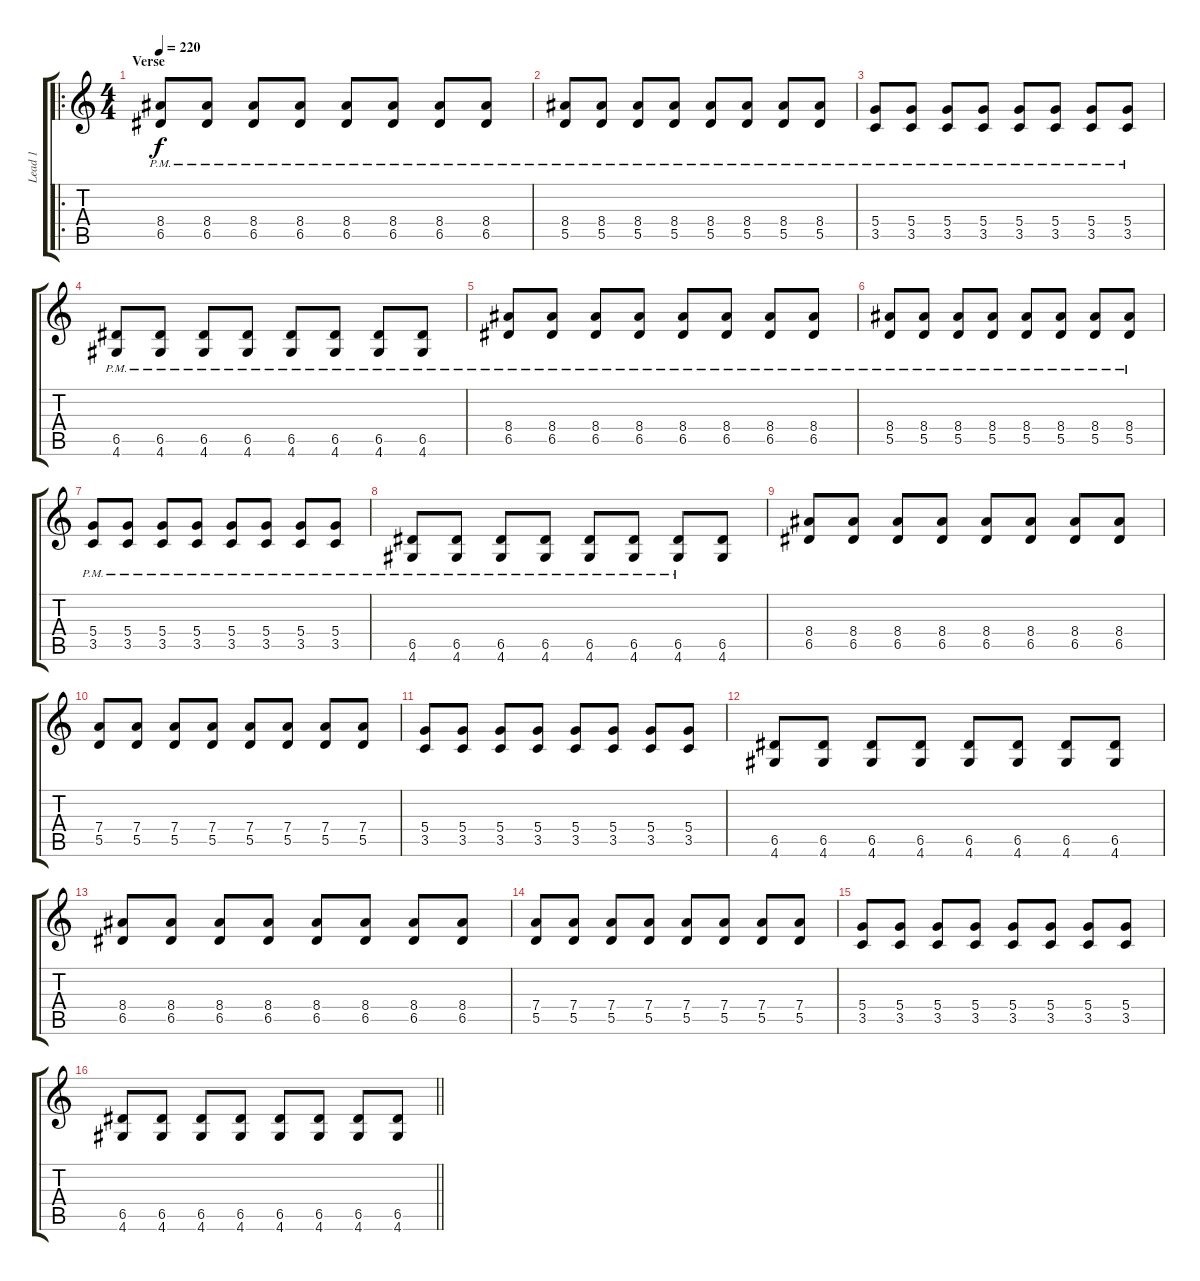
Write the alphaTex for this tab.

\track ("Lead 1" "Lead 1") {instrument distortionguitar}
\staff {score tabs}
\tuning (E4 B3 G3 D3 A2 E2) {hide}
\ro
\ts (4 4)
\section ("" "Verse")
\tempo 220
\clef g2
\ks c
(8.4{pm} 6.5{pm}).8{dy f} (8.4{pm} 6.5{pm}).8 (8.4{pm} 6.5{pm}).8 (8.4{pm} 6.5{pm}).8 (8.4{pm} 6.5{pm}).8 (8.4{pm} 6.5{pm}).8 (8.4{pm} 6.5{pm}).8 (8.4{pm} 6.5{pm}).8 |
(8.4{pm} 5.5{pm}).8 (8.4{pm} 5.5{pm}).8 (8.4{pm} 5.5{pm}).8 (8.4{pm} 5.5{pm}).8 (8.4{pm} 5.5{pm}).8 (8.4{pm} 5.5{pm}).8 (8.4{pm} 5.5{pm}).8 (8.4{pm} 5.5{pm}).8 |
(5.4{pm} 3.5{pm}).8 (5.4{pm} 3.5{pm}).8 (5.4{pm} 3.5{pm}).8 (5.4{pm} 3.5{pm}).8 (5.4{pm} 3.5{pm}).8 (5.4{pm} 3.5{pm}).8 (5.4{pm} 3.5{pm}).8 (5.4{pm} 3.5{pm}).8 |
(6.5{pm} 4.6{pm}).8 (6.5{pm} 4.6{pm}).8 (6.5{pm} 4.6{pm}).8 (6.5{pm} 4.6{pm}).8 (6.5{pm} 4.6{pm}).8 (6.5{pm} 4.6{pm}).8 (6.5{pm} 4.6{pm}).8 (6.5{pm} 4.6{pm}).8 |
(8.4{pm} 6.5{pm}).8 (8.4{pm} 6.5{pm}).8 (8.4{pm} 6.5{pm}).8 (8.4{pm} 6.5{pm}).8 (8.4{pm} 6.5{pm}).8 (8.4{pm} 6.5{pm}).8 (8.4{pm} 6.5{pm}).8 (8.4{pm} 6.5{pm}).8 |
(8.4{pm} 5.5{pm}).8 (8.4{pm} 5.5{pm}).8 (8.4{pm} 5.5{pm}).8 (8.4{pm} 5.5{pm}).8 (8.4{pm} 5.5{pm}).8 (8.4{pm} 5.5{pm}).8 (8.4{pm} 5.5{pm}).8 (8.4{pm} 5.5{pm}).8 |
(5.4{pm} 3.5{pm}).8 (5.4{pm} 3.5{pm}).8 (5.4{pm} 3.5{pm}).8 (5.4{pm} 3.5{pm}).8 (5.4{pm} 3.5{pm}).8 (5.4{pm} 3.5{pm}).8 (5.4{pm} 3.5{pm}).8 (5.4{pm} 3.5{pm}).8 |
(6.5{pm} 4.6{pm}).8 (6.5{pm} 4.6{pm}).8 (6.5{pm} 4.6{pm}).8 (6.5{pm} 4.6{pm}).8 (6.5{pm} 4.6{pm}).8 (6.5{pm} 4.6{pm}).8 (6.5{pm} 4.6{pm}).8 (6.5 4.6).8 |
(8.4 6.5).8 (8.4 6.5).8 (8.4 6.5).8 (8.4 6.5).8 (8.4 6.5).8 (8.4 6.5).8 (8.4 6.5).8 (8.4 6.5).8 |
(7.4 5.5).8 (7.4 5.5).8 (7.4 5.5).8 (7.4 5.5).8 (7.4 5.5).8 (7.4 5.5).8 (7.4 5.5).8 (7.4 5.5).8 |
(5.4 3.5).8 (5.4 3.5).8 (5.4 3.5).8 (5.4 3.5).8 (5.4 3.5).8 (5.4 3.5).8 (5.4 3.5).8 (5.4 3.5).8 |
(6.5 4.6).8 (6.5 4.6).8 (6.5 4.6).8 (6.5 4.6).8 (6.5 4.6).8 (6.5 4.6).8 (6.5 4.6).8 (6.5 4.6).8 |
(8.4 6.5).8 (8.4 6.5).8 (8.4 6.5).8 (8.4 6.5).8 (8.4 6.5).8 (8.4 6.5).8 (8.4 6.5).8 (8.4 6.5).8 |
(7.4 5.5).8 (7.4 5.5).8 (7.4 5.5).8 (7.4 5.5).8 (7.4 5.5).8 (7.4 5.5).8 (7.4 5.5).8 (7.4 5.5).8 |
(5.4 3.5).8 (5.4 3.5).8 (5.4 3.5).8 (5.4 3.5).8 (5.4 3.5).8 (5.4 3.5).8 (5.4 3.5).8 (5.4 3.5).8 |
\barLineRight lightlight
(6.5 4.6).8 (6.5 4.6).8 (6.5 4.6).8 (6.5 4.6).8 (6.5 4.6).8 (6.5 4.6).8 (6.5 4.6).8 (6.5 4.6).8
